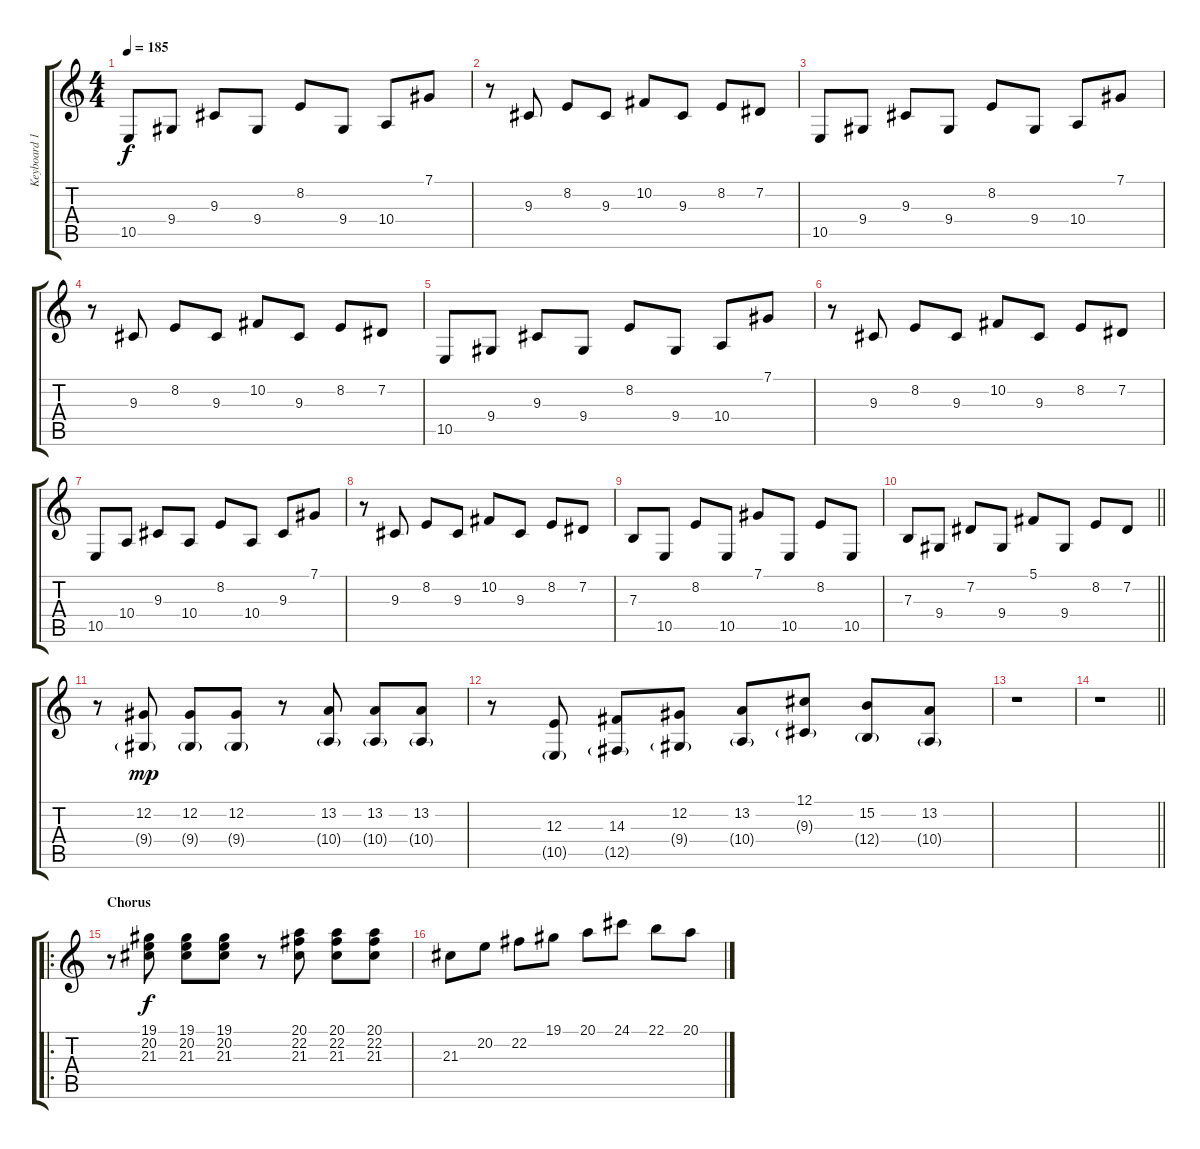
\track ("Keyboard 1" "Keyboard 1") {instrument choiraahs}
\staff {score tabs}
\tuning (Db4 Ab3 E3 B2 Gb2 Db2) {hide}
\ts (4 4)
\tempo 185
\clef g2
\ks c
10.5.8{dy f volume 12 instrument vibraphone} 9.4.8 9.3.8 9.4.8 8.2.8 9.4.8 10.4.8 7.1.8 |
r.8 9.3.8 8.2.8 9.3.8 10.2.8 9.3.8 8.2.8 7.2.8 |
10.5.8{volume 12 instrument vibraphone} 9.4.8 9.3.8 9.4.8 8.2.8 9.4.8 10.4.8 7.1.8 |
r.8 9.3.8 8.2.8 9.3.8 10.2.8 9.3.8 8.2.8 7.2.8 |
10.5.8{volume 12 instrument vibraphone} 9.4.8 9.3.8 9.4.8 8.2.8 9.4.8 10.4.8 7.1.8 |
r.8 9.3.8 8.2.8 9.3.8 10.2.8 9.3.8 8.2.8 7.2.8 |
10.5.8{volume 12 instrument vibraphone} 10.4.8 9.3.8 10.4.8 8.2.8 10.4.8 9.3.8 7.1.8 |
r.8 9.3.8 8.2.8 9.3.8 10.2.8 9.3.8 8.2.8 7.2.8 |
7.3.8{volume 12 instrument vibraphone} 10.5.8 8.2.8 10.5.8 7.1.8 10.5.8 8.2.8 10.5.8 |
\barLineRight lightlight
7.3.8{volume 12 instrument vibraphone} 9.4.8 7.2.8 9.4.8 5.1.8 9.4.8 8.2.8 7.2.8 |
r.8 (12.2 9.4{g}).8{dy mp volume 8 balance 13 instrument tubularbells} (12.2 9.4{g}).8 (12.2 9.4{g}).8 r.8 (13.2 10.4{g}).8 (13.2 10.4{g}).8 (13.2 10.4{g}).8 |
r.8 (12.3 10.5{g}).8{volume 8 balance 13 instrument tubularbells} (14.3 12.5{g}).8 (12.2 9.4{g}).8 (13.2 10.4{g}).8 (12.1 9.3{g}).8 (15.2 12.4{g}).8 (13.2 10.4{g}).8 |
r.1 |
\barLineRight lightlight
r.1 |
\ro
\section ("" "Chorus")
r.8 (19.1 20.2 21.3).8{dy f volume 8 balance 6 instrument pad4choir} (19.1 20.2 21.3).8 (19.1 20.2 21.3).8 r.8 (20.1 22.2 21.3).8 (20.1 22.2 21.3).8 (20.1 22.2 21.3).8 |
21.3.8{volume 8 balance 6 instrument pad4choir} 20.2.8 22.2.8 19.1.8 20.1.8 24.1.8 22.1.8 20.1.8
